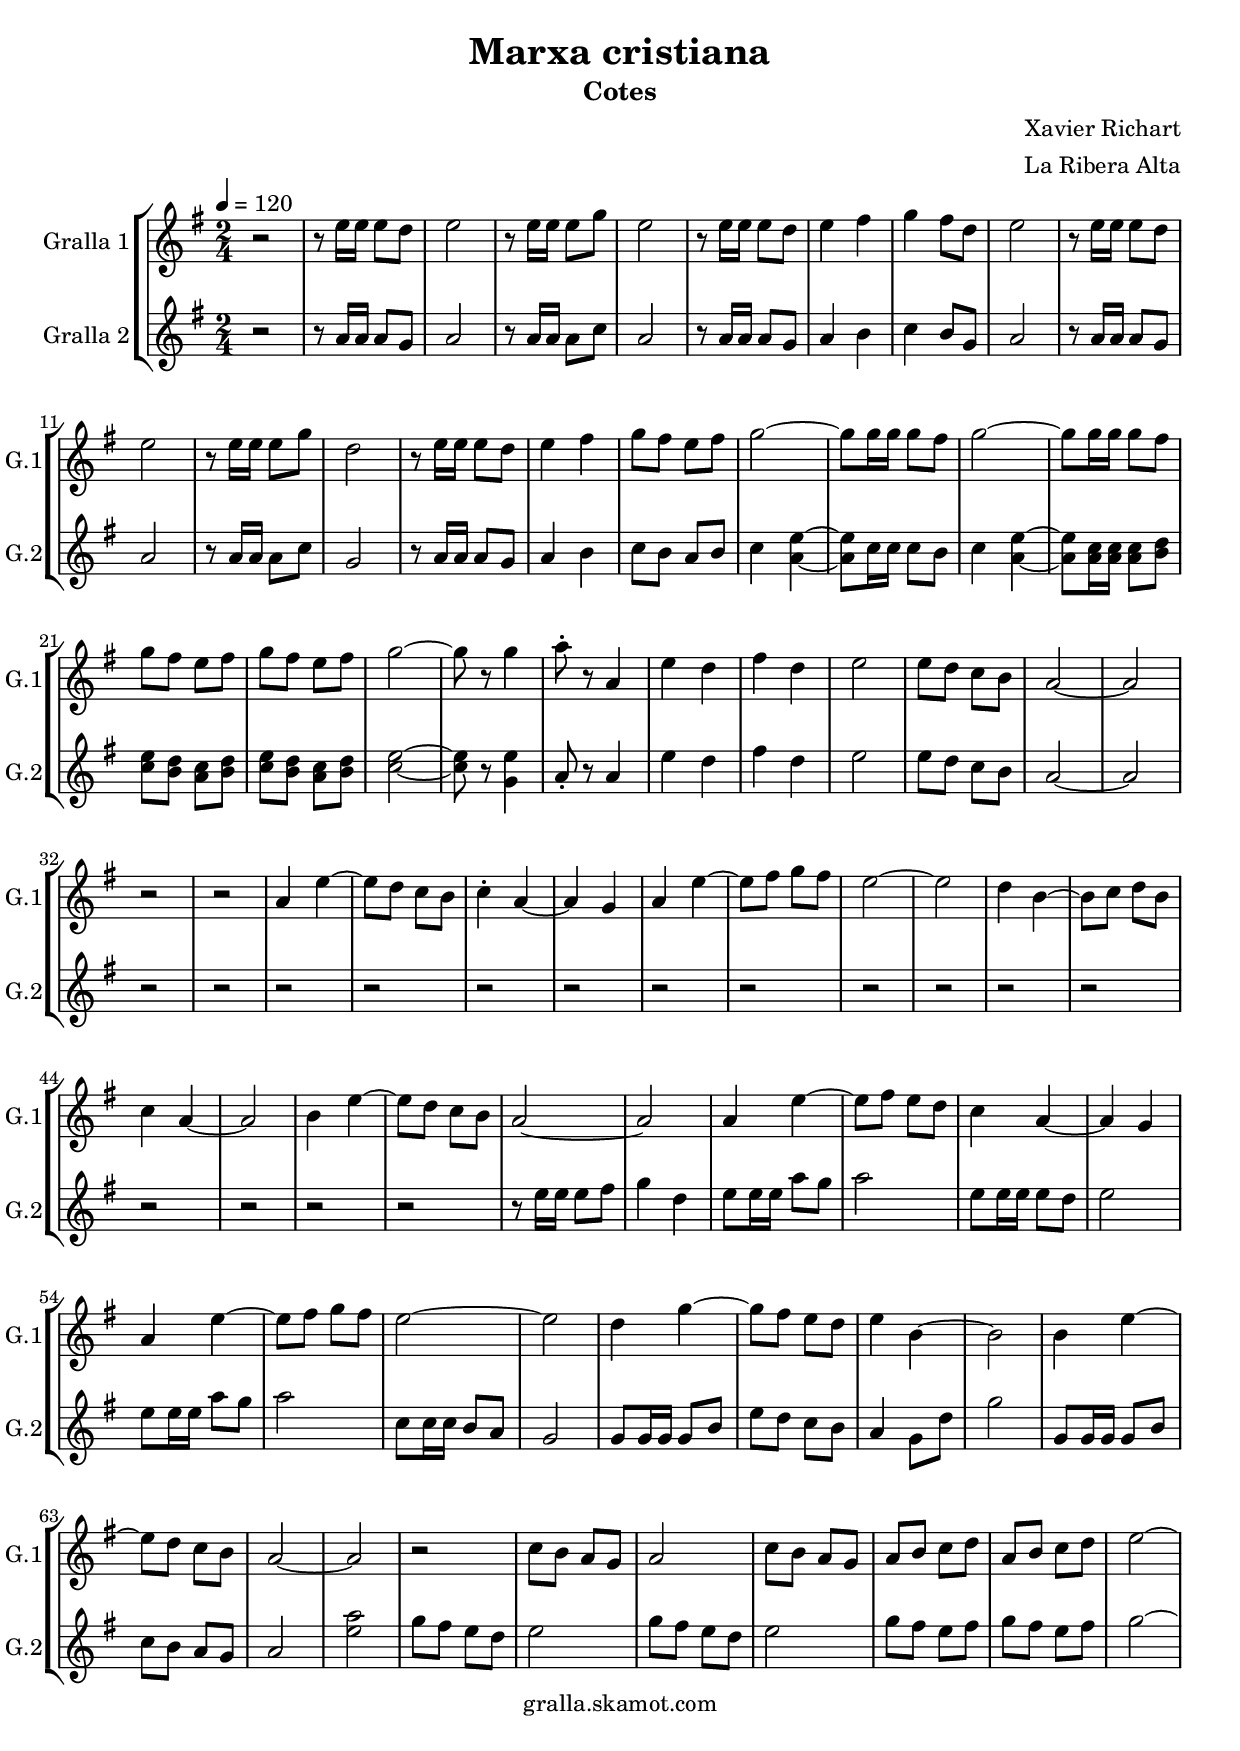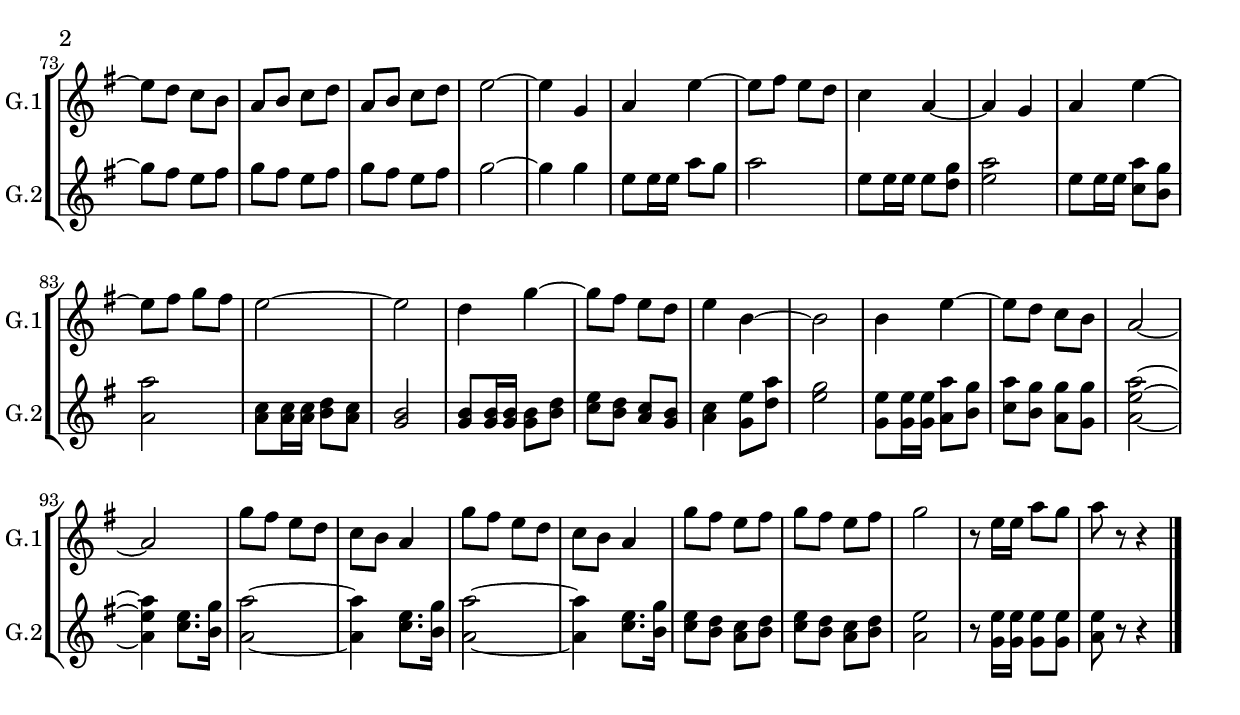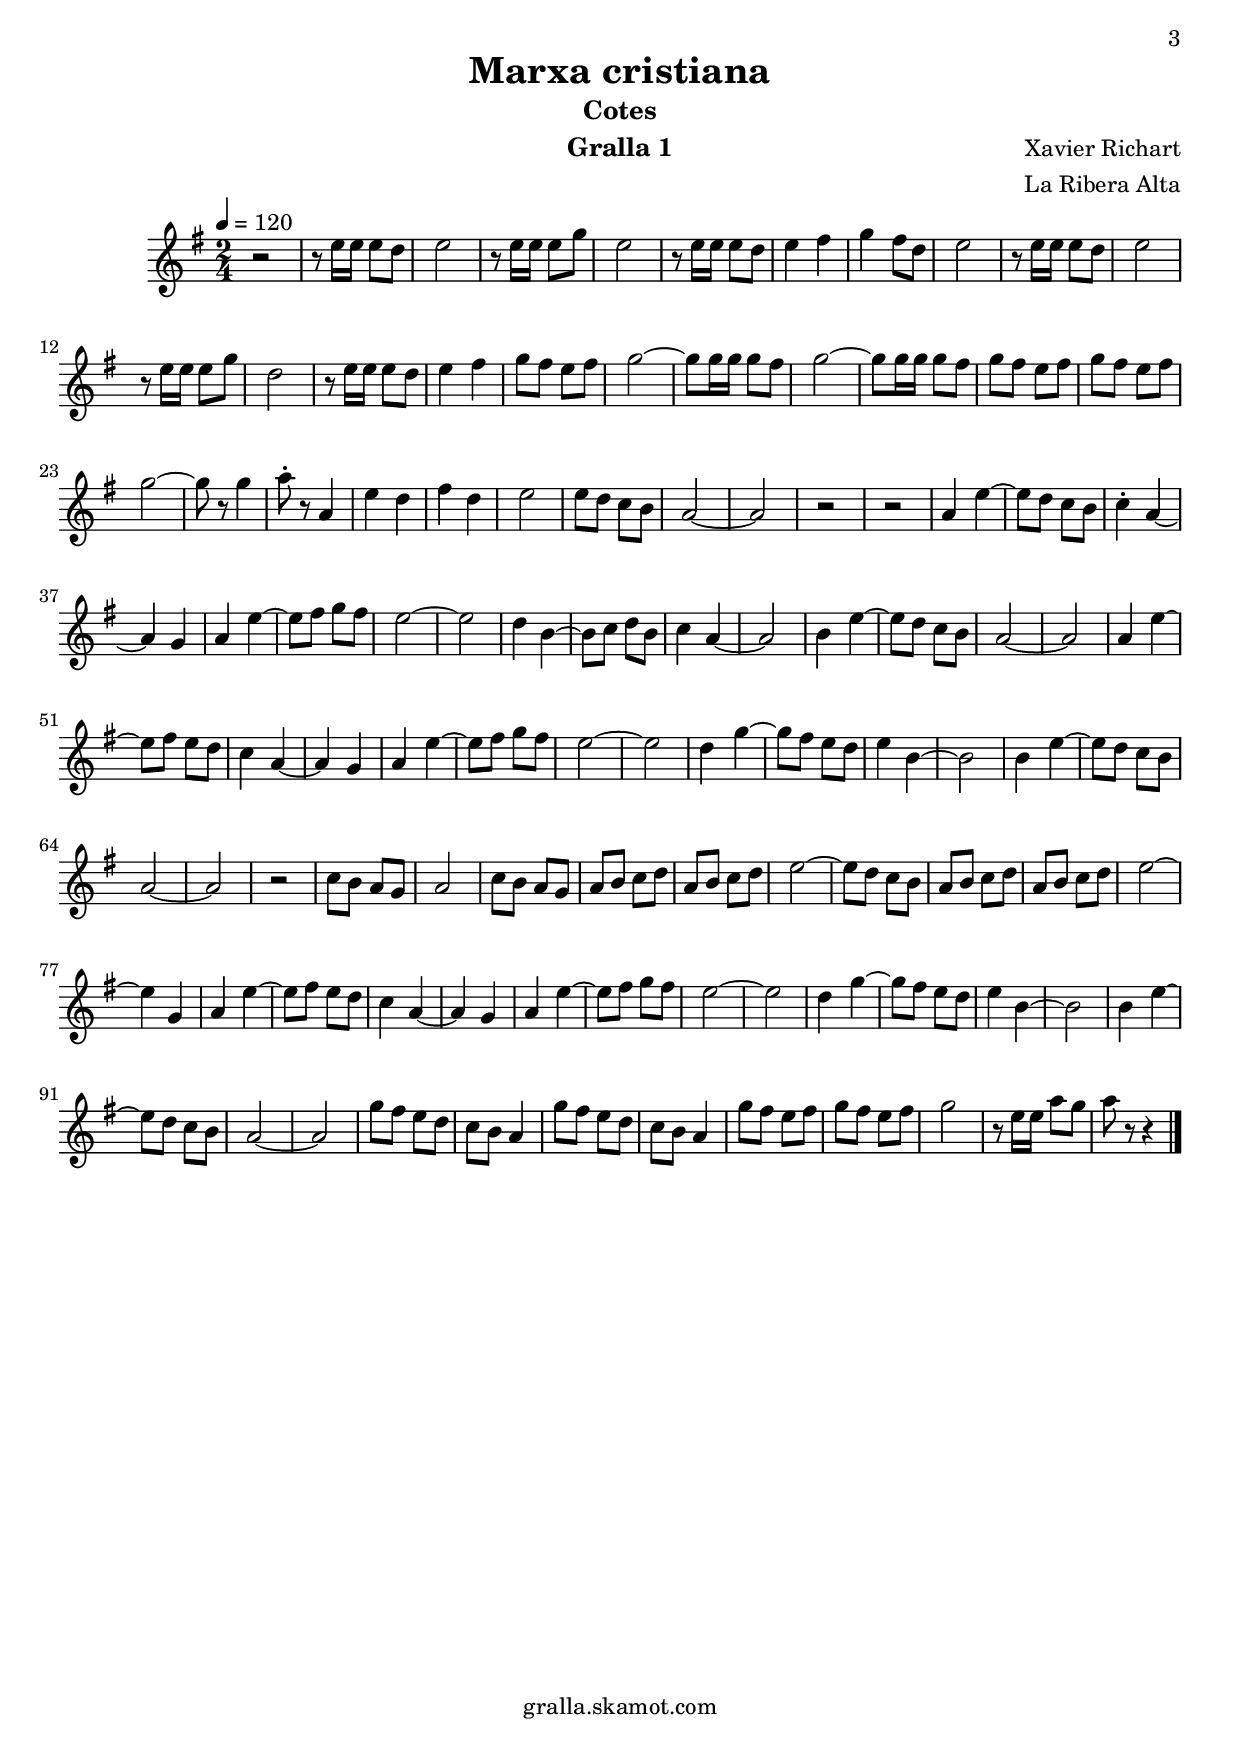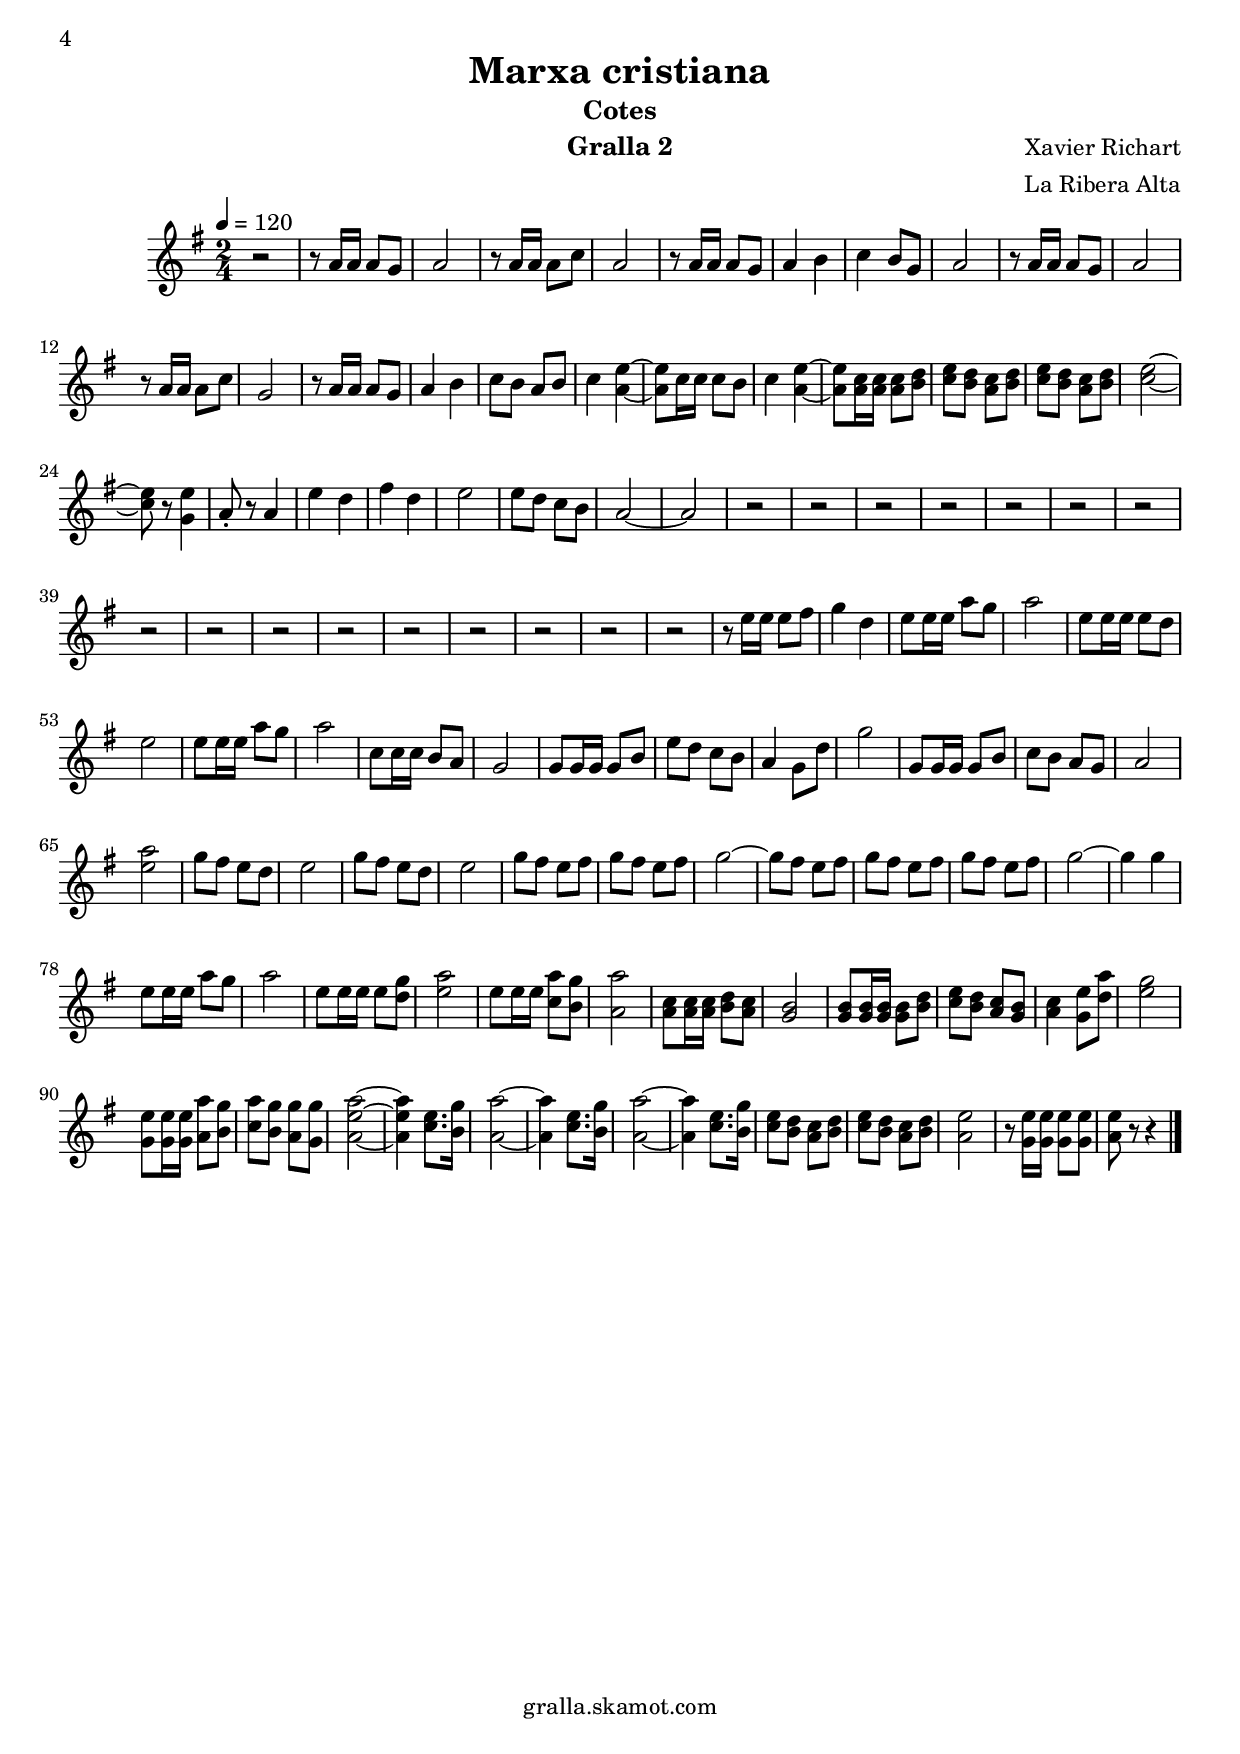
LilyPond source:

\version "2.16.2"

\header {
  dedication=""
  title="Marxa cristiana"
  subtitle="Cotes"
  subsubtitle=""
  poet=""
  meter=""
  piece=""
  composer="Xavier Richart"
  arranger="La Ribera Alta"
  opus=""
  instrument=""
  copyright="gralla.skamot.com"
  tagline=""
}

liniaroAa =
\relative e''
{
  \tempo 4=120
  \clef treble
  \key g \major
  \time 2/4
  r2  |
  r8 e16 e e8 d  |
  e2  |
  r8 e16 e e8 g  |
  %05
  e2  |
  r8 e16 e e8 d  |
  e4 fis  |
  g4 fis8 d  |
  e2  |
  %10
  r8 e16 e e8 d  |
  e2  |
  r8 e16 e e8 g  |
  d2  |
  r8 e16 e e8 d  |
  %15
  e4 fis  |
  g8 fis e fis  |
  g2 ~  |
  g8 g16 g g8 fis  |
  g2 ~  |
  %20
  g8 g16 g g8 fis  |
  g8 fis e fis  |
  g8 fis e fis  |
  g2 ~  |
  g8 r g4  |
  %25
  a8-. r a,4  |
  e'4 d  |
  fis4 d  |
  e2  |
  e8 d c b  |
  %30
  a2 ~  |
  a2  |
  r2  |
  r2  |
  a4 e' ~  |
  %35
  e8 d c b  |
  c4 -. a ~  |
  a4 g  |
  a4 e' ~  |
  e8 fis g fis  |
  %40
  e2 ~  |
  e2  |
  d4 b ~  |
  b8 c d b  |
  c4 a ~  |
  %45
  a2  |
  b4 e ~  |
  e8 d c b  |
  a2 ~  |
  a2  |
  %50
  a4 e' ~  |
  e8 fis e d  |
  c4 a ~  |
  a4 g  |
  a4 e' ~  |
  %55
  e8 fis g fis  |
  e2 ~  |
  e2  |
  d4 g ~  |
  g8 fis e d  |
  %60
  e4 b ~  |
  b2  |
  b4 e ~  |
  e8 d c b  |
  a2 ~  |
  %65
  a2  |
  r2  |
  c8 b a g  |
  a2  |
  c8 b a g  |
  %70
  a8 b c d  |
  a8 b c d  |
  e2 ~  |
  e8 d c b  |
  a8 b c d  |
  %75
  a8 b c d  |
  e2 ~  |
  e4 g,  |
  a4 e' ~  |
  e8 fis e d  |
  %80
  c4 a ~  |
  a4 g  |
  a4 e' ~  |
  e8 fis g fis  |
  e2 ~  |
  %85
  e2  |
  d4 g ~  |
  g8 fis e d  |
  e4 b ~  |
  b2  |
  %90
  b4 e ~  |
  e8 d c b  |
  a2 ~  |
  a2  |
  g'8 fis e d  |
  %95
  c8 b a4  |
  g'8 fis e d  |
  c8 b a4  |
  g'8 fis e fis  |
  g8 fis e fis  |
  %100
  g2  |
  r8 e16 e a8 g  |
  a8 r r4  \bar "|."
}

liniaroAb =
\relative a'
{
  \tempo 4=120
  \clef treble
  \key g \major
  \time 2/4
  r2  |
  r8 a16 a a8 g  |
  a2  |
  r8 a16 a a8 c  |
  %05
  a2  |
  r8 a16 a a8 g  |
  a4 b  |
  c4 b8 g  |
  a2  |
  %10
  r8 a16 a a8 g  |
  a2  |
  r8 a16 a a8 c  |
  g2  |
  r8 a16 a a8 g  |
  %15
  a4 b  |
  c8 b a b  |
  c4 <a e'> ~ ~  |
  <a e'>8 c16 c c8 b  |
  c4 <a e'> ~ ~  |
  %20
  <a e'>8 <a c>16 <a c> <a c>8 <b d>  |
  <c e>8 <b d> <a c> <b d>  |
  <c e>8 <b d> <a c> <b d>  |
  <c e>2 ~ ~  |
  <c e>8 r <g e'>4  |
  %25
  a8-. r a4  |
  e'4 d  |
  fis4 d  |
  e2  |
  e8 d c b  |
  %30
  a2 ~  |
  a2  |
  r2  |
  r2  |
  r2  |
  %35
  r2  |
  r2  |
  r2  |
  r2  |
  r2  |
  %40
  r2  |
  r2  |
  r2  |
  r2  |
  r2  |
  %45
  r2  |
  r2  |
  r2  |
  r8 e'16 e e8 fis  |
  g4 d  |
  %50
  e8 e16 e a8 g  |
  a2  |
  e8 e16 e e8 d  |
  e2  |
  e8 e16 e a8 g  |
  %55
  a2  |
  c,8 c16 c b8 a  |
  g2  |
  g8 g16 g g8 b  |
  e8 d c b  |
  %60
  a4 g8 d'  |
  g2  |
  g,8 g16 g g8 b  |
  c8 b a g  |
  a2  |
  %65
  <e' a>2  |
  g8 fis e d  |
  e2  |
  g8 fis e d  |
  e2  |
  %70
  g8 fis e fis  |
  g8 fis e fis  |
  g2 ~  |
  g8 fis e fis  |
  g8 fis e fis  |
  %75
  g8 fis e fis  |
  g2 ~  |
  g4 g  |
  e8 e16 e a8 g  |
  a2  |
  %80
  e8 e16 e e8 <d g>  |
  <e a>2  |
  e8 e16 e <c a'>8 <b g'>  |
  <a a'>2  |
  <a c>8 <a c>16 <a c> <b d>8 <a c>  |
  %85
  <g b>2  |
  <g b>8 <g b>16 <g b> <g b>8 <b d>  |
  <c e>8 <b d> <a c> <g b>  |
  <a c>4 <g e'>8 <d' a'>  |
  <e g>2  |
  %90
  <g, e'>8 <g e'>16 <g e'> <a a'>8 <b g'>  |
  <c a'>8 <b g'> <a g'> <g g'>  |
  <a e' a>2 ~ ~ ~  |
  <a e' a>4 <c e>8. <b g'>16  |
  <a a'>2 ~ ~  |
  %95
  <a a'>4 <c e>8. <b g'>16  |
  <a a'>2 ~ ~  |
  <a a'>4 <c e>8. <b g'>16  |
  <c e>8 <b d> <a c> <b d>  |
  <c e>8 <b d> <a c> <b d>  |
  %100
  <a e'>2  |
  r8 <g e'>16 <g e'> <g e'>8 <g e'>  |
  <a e'>8 r r4  \bar "|."
}

\bookpart {
  \score {
    \new StaffGroup {
      \override Score.RehearsalMark.self-alignment-X = #LEFT
      <<
        \new Staff \with {instrumentName = #"Gralla 1" shortInstrumentName = #"G.1"} \liniaroAa
        \new Staff \with {instrumentName = #"Gralla 2" shortInstrumentName = #"G.2"} \liniaroAb
      >>
    }
    \layout {}
  }
  \score { \unfoldRepeats
    \new StaffGroup {
      \override Score.RehearsalMark.self-alignment-X = #LEFT
      <<
        \new Staff \with {instrumentName = #"Gralla 1" shortInstrumentName = #"G.1"} \liniaroAa
        \new Staff \with {instrumentName = #"Gralla 2" shortInstrumentName = #"G.2"} \liniaroAb
      >>
    }
    \midi {
      \set Staff.midiInstrument = "oboe"
      \set DrumStaff.midiInstrument = "drums"
    }
  }
}

\bookpart {
  \header {instrument="Gralla 1"}
  \score {
    \new StaffGroup {
      \override Score.RehearsalMark.self-alignment-X = #LEFT
      <<
        \new Staff \liniaroAa
      >>
    }
    \layout {}
  }
  \score { \unfoldRepeats
    \new StaffGroup {
      \override Score.RehearsalMark.self-alignment-X = #LEFT
      <<
        \new Staff \liniaroAa
      >>
    }
    \midi {
      \set Staff.midiInstrument = "oboe"
      \set DrumStaff.midiInstrument = "drums"
    }
  }
}

\bookpart {
  \header {instrument="Gralla 2"}
  \score {
    \new StaffGroup {
      \override Score.RehearsalMark.self-alignment-X = #LEFT
      <<
        \new Staff \liniaroAb
      >>
    }
    \layout {}
  }
  \score { \unfoldRepeats
    \new StaffGroup {
      \override Score.RehearsalMark.self-alignment-X = #LEFT
      <<
        \new Staff \liniaroAb
      >>
    }
    \midi {
      \set Staff.midiInstrument = "oboe"
      \set DrumStaff.midiInstrument = "drums"
    }
  }
}

